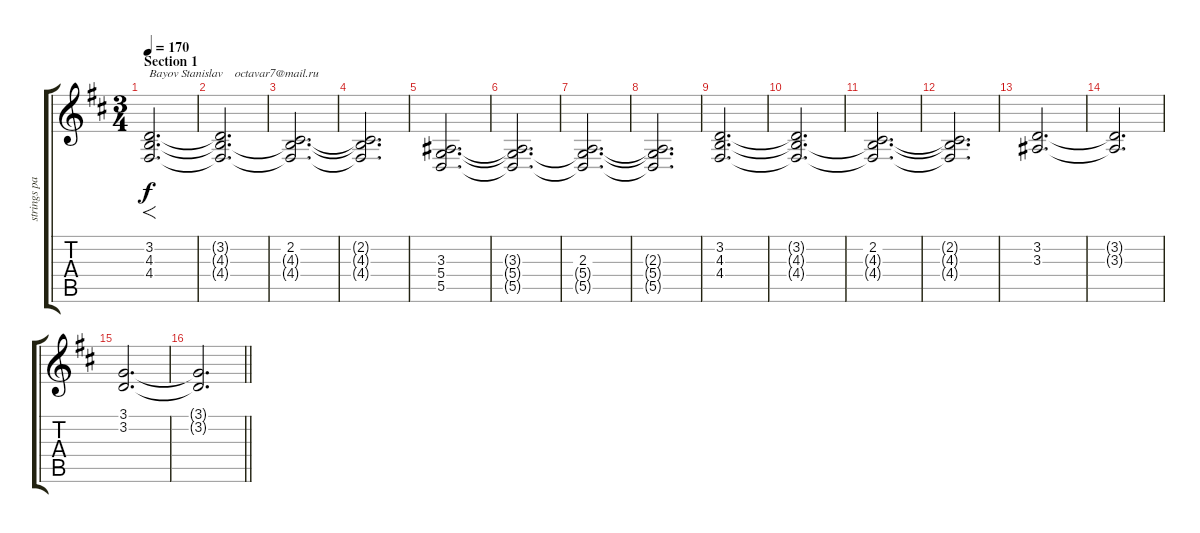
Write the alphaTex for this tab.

\track ("strings pad" "strings pa") {instrument stringensemble1}
\staff {score tabs}
\tuning (E4 B3 G3 D3 A2 E2) {hide}
\ts (3 4)
\section ("" "Section 1")
\tempo 170
\clef g2
\ks bminor
(3.2 4.3 4.4).2{f d txt "Bayov Stanislav    octavar7@mail.ru" dy f instrument stringensemble1} |
(3.2{t} 4.3{t} 4.4{t}).2{d} |
(2.2 4.3{t} 4.4{t}).2{d} |
(2.2{t} 4.3{t} 4.4{t}).2{d} |
(3.3 5.4 5.5).2{d} |
(3.3{t} 5.4{t} 5.5{t}).2{d} |
(2.3 5.4{t} 5.5{t}).2{d} |
(2.3{t} 5.4{t} 5.5{t}).2{d} |
(3.2 4.3 4.4).2{d} |
(3.2{t} 4.3{t} 4.4{t}).2{d} |
(2.2 4.3{t} 4.4{t}).2{d} |
(2.2{t} 4.3{t} 4.4{t}).2{d} |
(3.2 3.3).2{d} |
(3.2{t} 3.3{t}).2{d} |
(3.1 3.2).2{d} |
\barLineRight lightlight
(3.1{t} 3.2{t}).2{d}
